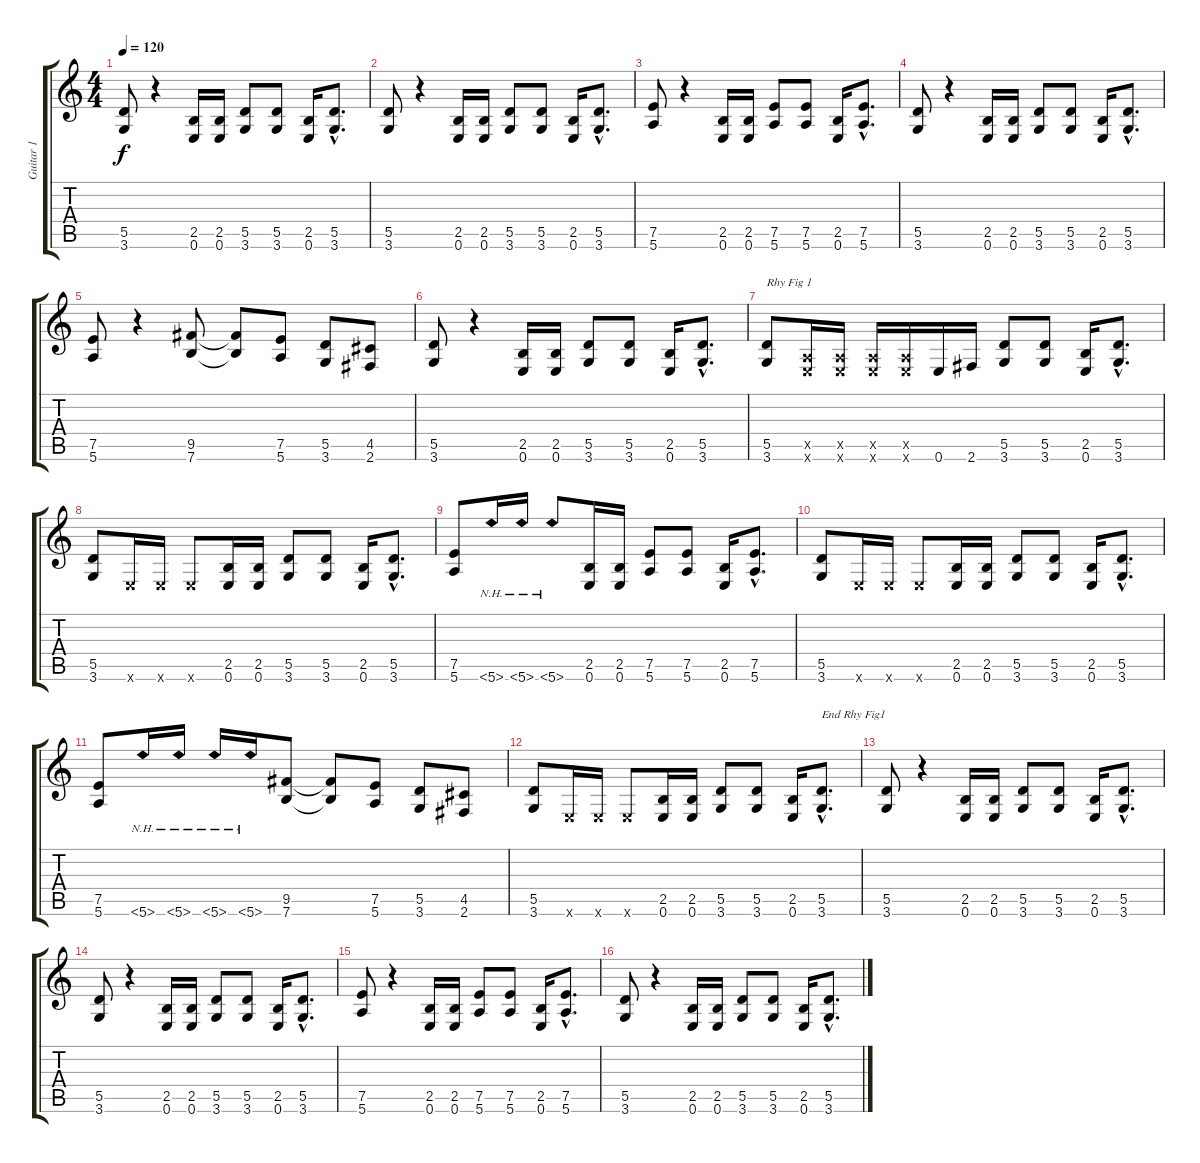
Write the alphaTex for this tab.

\track ("Guitar 1" "Guitar 1") {instrument overdrivenguitar}
\staff {score tabs}
\tuning (E4 B3 G3 D3 A2 E2) {hide}
\ts (4 4)
\tempo 120
\clef g2
\ks c
(5.5 3.6).8{dy f} r.4 (2.5 0.6).16 (2.5 0.6).16 (5.5 3.6).8 (5.5 3.6).8 (2.5 0.6).16 (5.5{hac} 3.6{hac}).8{d} |
(5.5 3.6).8 r.4 (2.5 0.6).16 (2.5 0.6).16 (5.5 3.6).8 (5.5 3.6).8 (2.5 0.6).16 (5.5{hac} 3.6{hac}).8{d} |
(7.5 5.6).8 r.4 (2.5 0.6).16 (2.5 0.6).16 (7.5 5.6).8 (7.5 5.6).8 (2.5 0.6).16 (7.5{hac} 5.6{hac}).8{d} |
(5.5 3.6).8 r.4 (2.5 0.6).16 (2.5 0.6).16 (5.5 3.6).8 (5.5 3.6).8 (2.5 0.6).16 (5.5{hac} 3.6{hac}).8{d} |
(7.5 5.6).8 r.4 (9.5 7.6).8 (9.5{t} 7.6{t}).8 (7.5 5.6).8 (5.5 3.6).8 (4.5 2.6).8 |
(5.5 3.6).8 r.4 (2.5 0.6).16 (2.5 0.6).16 (5.5 3.6).8 (5.5 3.6).8 (2.5 0.6).16 (5.5{hac} 3.6{hac}).8{d} |
(5.5 3.6).8{txt "Rhy Fig 1"} (0.5{x} 0.6{x}).16 (0.5{x} 0.6{x}).16 (0.5{x} 0.6{x}).16 (0.5{x} 0.6{x}).16 0.6.16 2.6.16 (5.5 3.6).8 (5.5 3.6).8 (2.5 0.6).16 (5.5{hac} 3.6{hac}).8{d} |
(5.5 3.6).8 0.6{x}.16 0.6{x}.16 0.6{x}.8 (2.5 0.6).16 (2.5 0.6).16 (5.5 3.6).8 (5.5 3.6).8 (2.5 0.6).16 (5.5{hac} 3.6{hac}).8{d} |
(7.5 5.6).8 5.6{nh}.16 5.6{nh}.16 5.6{nh}.8 (2.5 0.6).16 (2.5 0.6).16 (7.5 5.6).8 (7.5 5.6).8 (2.5 0.6).16 (7.5{hac} 5.6{hac}).8{d} |
(5.5 3.6).8 0.6{x}.16 0.6{x}.16 0.6{x}.8 (2.5 0.6).16 (2.5 0.6).16 (5.5 3.6).8 (5.5 3.6).8 (2.5 0.6).16 (5.5{hac} 3.6{hac}).8{d} |
(7.5 5.6).8 5.6{nh}.16 5.6{nh}.16 5.6{nh}.16 5.6{nh}.16 (9.5 7.6).8 (9.5{t} 7.6{t}).8 (7.5 5.6).8 (5.5 3.6).8 (4.5 2.6).8 |
(5.5 3.6).8 0.6{x}.16 0.6{x}.16 0.6{x}.8 (2.5 0.6).16 (2.5 0.6).16 (5.5 3.6).8 (5.5 3.6).8 (2.5 0.6).16 (5.5{hac} 3.6{hac}).8{d txt "End Rhy Fig1"} |
(5.5 3.6).8 r.4 (2.5 0.6).16 (2.5 0.6).16 (5.5 3.6).8 (5.5 3.6).8 (2.5 0.6).16 (5.5{hac} 3.6{hac}).8{d} |
(5.5 3.6).8 r.4 (2.5 0.6).16 (2.5 0.6).16 (5.5 3.6).8 (5.5 3.6).8 (2.5 0.6).16 (5.5{hac} 3.6{hac}).8{d} |
(7.5 5.6).8 r.4 (2.5 0.6).16 (2.5 0.6).16 (7.5 5.6).8 (7.5 5.6).8 (2.5 0.6).16 (7.5{hac} 5.6{hac}).8{d} |
(5.5 3.6).8 r.4 (2.5 0.6).16 (2.5 0.6).16 (5.5 3.6).8 (5.5 3.6).8 (2.5 0.6).16 (5.5{hac} 3.6{hac}).8{d}
